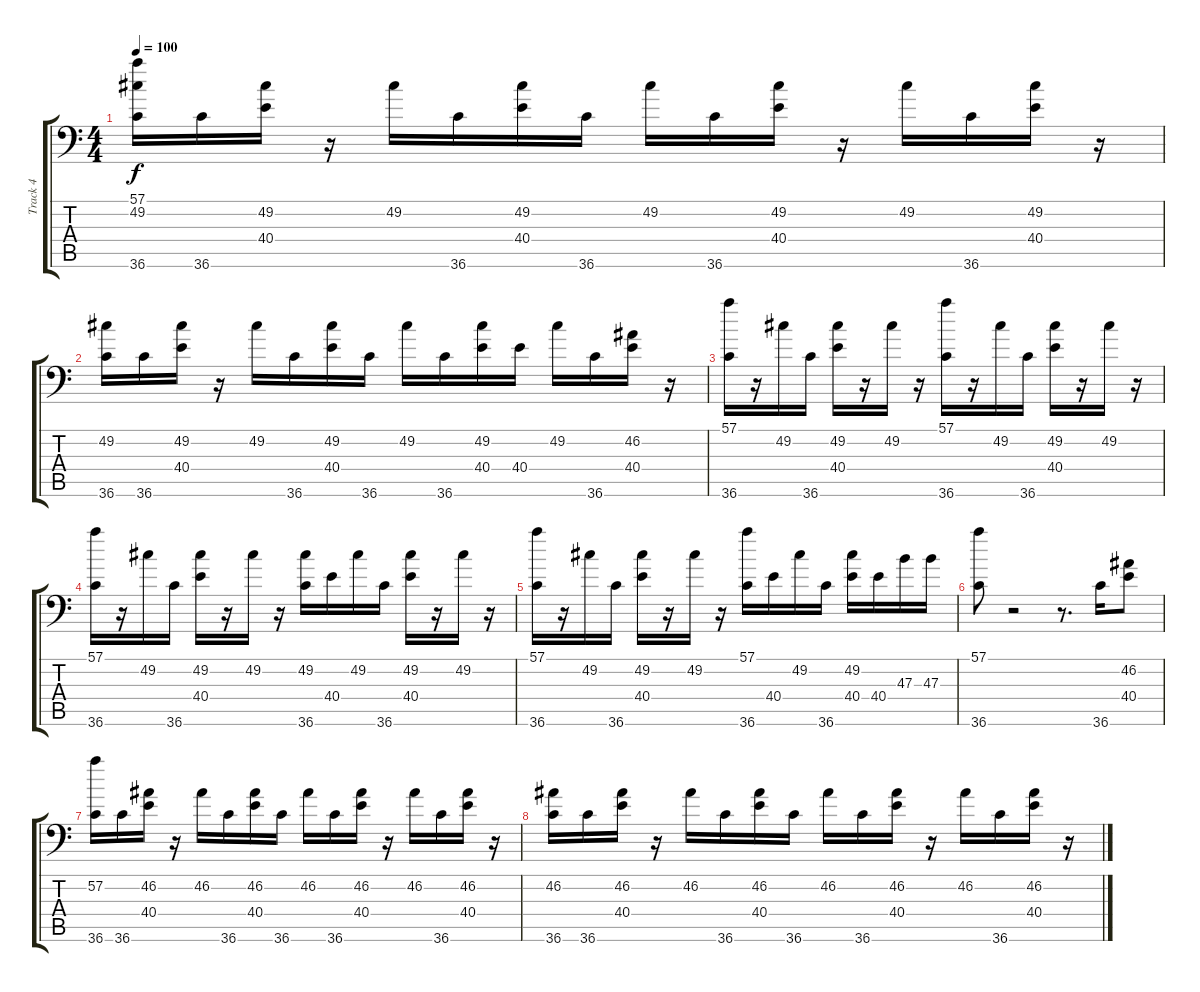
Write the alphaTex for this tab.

\track ("Track 4" "Track 4") {instrument acousticgrandpiano}
\staff {score tabs}
\tuning (C-1 C-1 C-1 C-1 C-1 C-1) {hide}
\ts (4 4)
\tempo 100
\clef f4
\ks c
(57.1 49.2 36.6).16{dy f} 36.6.16 (49.2 40.4).16 r.16 49.2.16 36.6.16 (49.2 40.4).16 36.6.16 49.2.16 36.6.16 (49.2 40.4).16 r.16 49.2.16 36.6.16 (49.2 40.4).16 r.16 |
(49.2 36.6).16 36.6.16 (49.2 40.4).16 r.16 49.2.16 36.6.16 (49.2 40.4).16 36.6.16 49.2.16 36.6.16 (49.2 40.4).16 40.4.16 49.2.16 36.6.16 (46.2 40.4).16 r.16 |
(57.1 36.6).16 r.16 49.2.16 36.6.16 (49.2 40.4).16 r.16 49.2.16 r.16 (57.1 36.6).16 r.16 49.2.16 36.6.16 (49.2 40.4).16 r.16 49.2.16 r.16 |
(57.1 36.6).16 r.16 49.2.16 36.6.16 (49.2 40.4).16 r.16 49.2.16 r.16 (49.2 36.6).16 40.4.16 49.2.16 36.6.16 (49.2 40.4).16 r.16 49.2.16 r.16 |
(57.1 36.6).16 r.16 49.2.16 36.6.16 (49.2 40.4).16 r.16 49.2.16 r.16 (57.1 36.6).16 40.4.16 49.2.16 36.6.16 (49.2 40.4).16 40.4.16 47.3.16 47.3.16 |
(57.1 36.6).8 r.2 r.8{d} 36.6.16 (46.2 40.4).8 |
(57.2 36.6).16 36.6.16 (46.2 40.4).16 r.16 46.2.16 36.6.16 (46.2 40.4).16 36.6.16 46.2.16 36.6.16 (46.2 40.4).16 r.16 46.2.16 36.6.16 (46.2 40.4).16 r.16 |
(46.2 36.6).16 36.6.16 (46.2 40.4).16 r.16 46.2.16 36.6.16 (46.2 40.4).16 36.6.16 46.2.16 36.6.16 (46.2 40.4).16 r.16 46.2.16 36.6.16 (46.2 40.4).16 r.16
